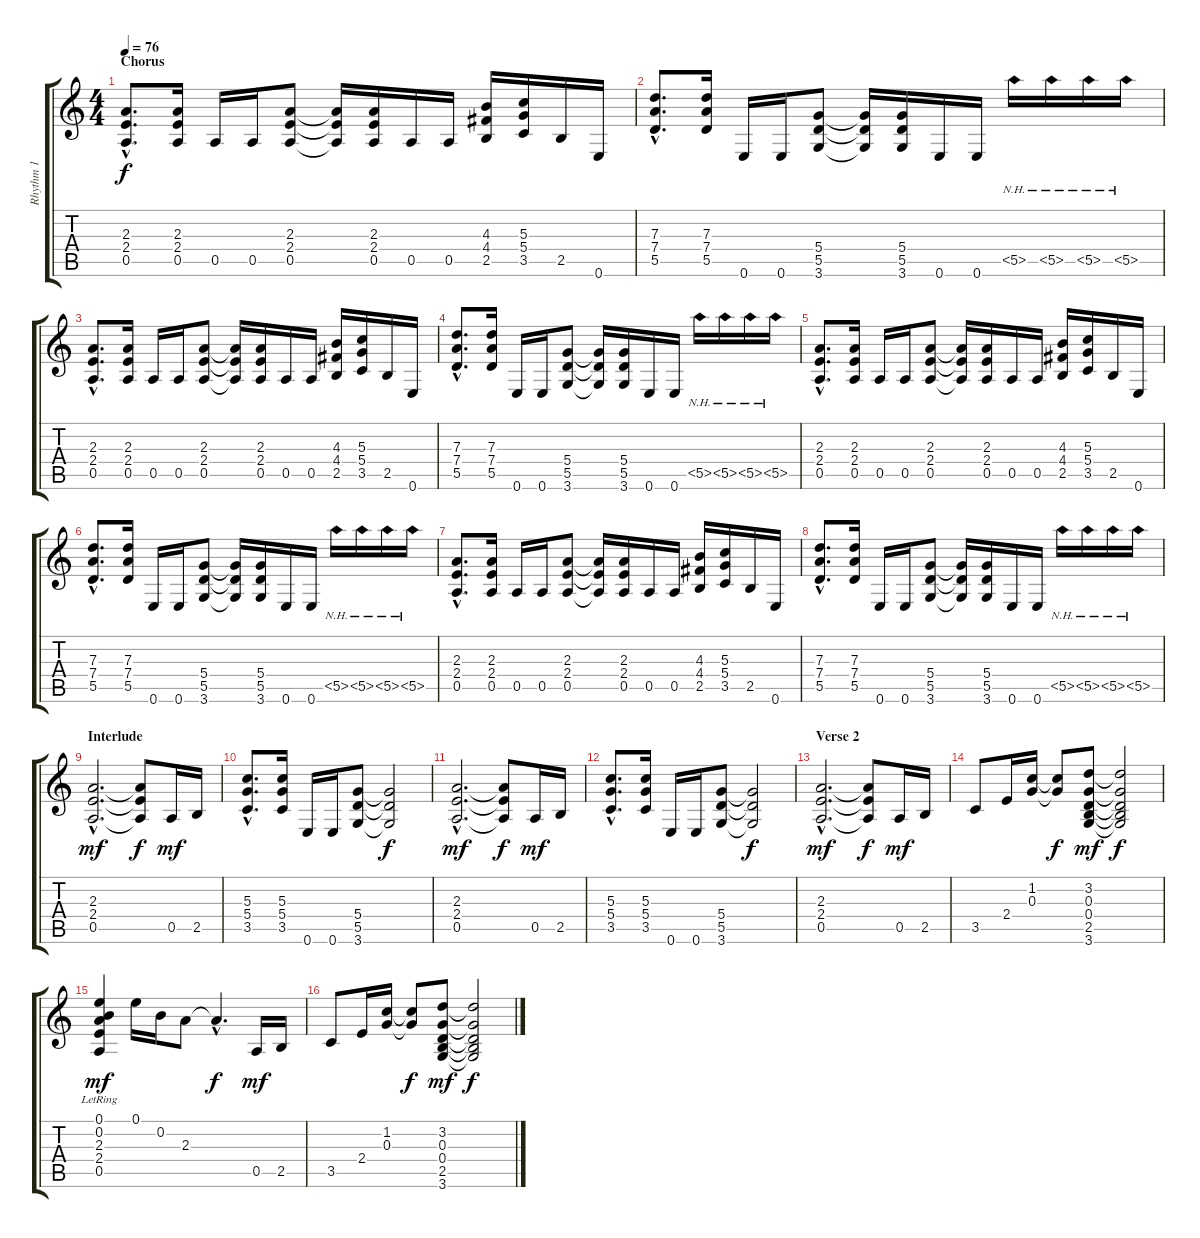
\track ("Rhythm 1" "Rhythm 1") {instrument electricguitarjazz}
\staff {score tabs}
\tuning (E4 B3 G3 D3 A2 E2) {hide}
\ts (4 4)
\section ("" "Chorus")
\tempo 76
\clef g2
\ks c
(2.3{hac} 2.4{hac} 0.5{hac}).8{d dy f} (2.3 2.4 0.5).16 0.5.16 0.5.16 (2.3 2.4 0.5).8 (2.3{t} 2.4{t} 0.5{t}).16 (2.3 2.4 0.5).16 0.5.16 0.5.16 (4.3 4.4 2.5).16 (5.3 5.4 3.5).16 2.5.16 0.6.16 |
(7.3{hac} 7.4{hac} 5.5{hac}).8{d} (7.3 7.4 5.5).16 0.6.16 0.6.16 (5.4 5.5 3.6).8 (5.4{t} 5.5{t} 3.6{t}).16 (5.4 5.5 3.6).16 0.6.16 0.6.16 5.5{nh}.16 5.5{nh}.16 5.5{nh}.16 5.5{nh}.16 |
(2.3{hac} 2.4{hac} 0.5{hac}).8{d} (2.3 2.4 0.5).16 0.5.16 0.5.16 (2.3 2.4 0.5).8 (2.3{t} 2.4{t} 0.5{t}).16 (2.3 2.4 0.5).16 0.5.16 0.5.16 (4.3 4.4 2.5).16 (5.3 5.4 3.5).16 2.5.16 0.6.16 |
(7.3{hac} 7.4{hac} 5.5{hac}).8{d} (7.3 7.4 5.5).16 0.6.16 0.6.16 (5.4 5.5 3.6).8 (5.4{t} 5.5{t} 3.6{t}).16 (5.4 5.5 3.6).16 0.6.16 0.6.16 5.5{nh}.16 5.5{nh}.16 5.5{nh}.16 5.5{nh}.16 |
(2.3{hac} 2.4{hac} 0.5{hac}).8{d} (2.3 2.4 0.5).16 0.5.16 0.5.16 (2.3 2.4 0.5).8 (2.3{t} 2.4{t} 0.5{t}).16 (2.3 2.4 0.5).16 0.5.16 0.5.16 (4.3 4.4 2.5).16 (5.3 5.4 3.5).16 2.5.16 0.6.16 |
(7.3{hac} 7.4{hac} 5.5{hac}).8{d} (7.3 7.4 5.5).16 0.6.16 0.6.16 (5.4 5.5 3.6).8 (5.4{t} 5.5{t} 3.6{t}).16 (5.4 5.5 3.6).16 0.6.16 0.6.16 5.5{nh}.16 5.5{nh}.16 5.5{nh}.16 5.5{nh}.16 |
(2.3{hac} 2.4{hac} 0.5{hac}).8{d} (2.3 2.4 0.5).16 0.5.16 0.5.16 (2.3 2.4 0.5).8 (2.3{t} 2.4{t} 0.5{t}).16 (2.3 2.4 0.5).16 0.5.16 0.5.16 (4.3 4.4 2.5).16 (5.3 5.4 3.5).16 2.5.16 0.6.16 |
(7.3{hac} 7.4{hac} 5.5{hac}).8{d} (7.3 7.4 5.5).16 0.6.16 0.6.16 (5.4 5.5 3.6).8 (5.4{t} 5.5{t} 3.6{t}).16 (5.4 5.5 3.6).16 0.6.16 0.6.16 5.5{nh}.16 5.5{nh}.16 5.5{nh}.16 5.5{nh}.16 |
\section ("" "Interlude")
(2.3{hac} 2.4{hac} 0.5{hac}).2{d dy mf} (2.3{t} 2.4{t} 0.5{t}).8{dy f} 0.5.16{dy mf} 2.5.16 |
(5.3{hac} 5.4{hac} 3.5{hac}).8{d} (5.3 5.4 3.5).16 0.6.16 0.6.16 (5.4 5.5 3.6).8 (5.4{t} 5.5{t} 3.6{t}).2{dy f} |
(2.3{hac} 2.4{hac} 0.5{hac}).2{d dy mf} (2.3{t} 2.4{t} 0.5{t}).8{dy f} 0.5.16{dy mf} 2.5.16 |
(5.3{hac} 5.4{hac} 3.5{hac}).8{d} (5.3 5.4 3.5).16 0.6.16 0.6.16 (5.4 5.5 3.6).8 (5.4{t} 5.5{t} 3.6{t}).2{dy f} |
\section ("" "Verse 2")
(2.3{hac} 2.4{hac} 0.5{hac}).2{d dy mf} (2.3{t} 2.4{t} 0.5{t}).8{dy f} 0.5.16{dy mf instrument electricguitarjazz} 2.5.16 |
3.5.8 2.4.16 (1.2 0.3).16 (1.2{t} 0.3{t}).8{dy f} (3.2 0.3 0.4 2.5 3.6).8{dy mf} (3.2{t} 0.3{t} 0.4{t} 2.5{t} 3.6{t}).2{dy f} |
(0.1 0.2 2.3 2.4{lr} 0.5{lr}).4{dy mf} 0.1.16 0.2.16 2.3.8 2.3{hac t}.4{d dy f} 0.5.16{dy mf} 2.5.16 |
3.5.8 2.4.16 (1.2 0.3).16 (1.2{t} 0.3{t}).8{dy f} (3.2 0.3 0.4 2.5 3.6).8{dy mf} (3.2{t} 0.3{t} 0.4{t} 2.5{t} 3.6{t}).2{dy f}
